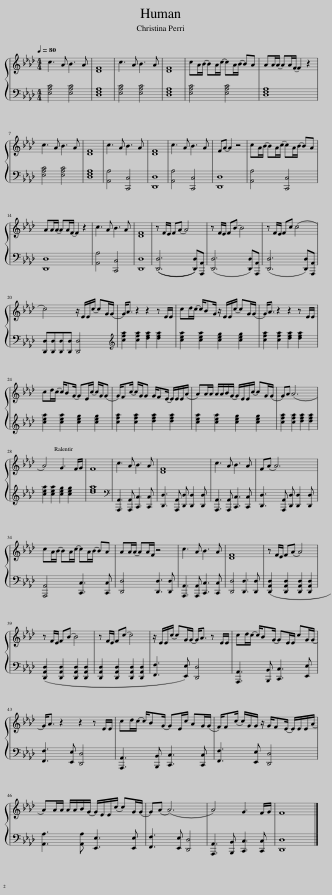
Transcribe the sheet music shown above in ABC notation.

X:1
%%score { 1 | 2 }
L:1/8
Q:1/4=80
M:4/4
I:linebreak $
K:Ab
V:1 treble
V:2 bass
V:1
 c3 A B3 A | [DF]8 | c3 A B3 A | [DF]8 | cA/(B/ B)A/(c/ c)A/(B/ B)A | %5
 AA/(A/ A)A/(F/ F2) z2 |$ c3 A B3 A | [DF]8 | c3 A B3 A | [DF]8 | %10
 c3 A B3 A | F(A A2) z4 | cA/(B/ B)A/(c/ c)A/(B/ B)A |$ AA/(A/ A)A/(F/ F2) z2 | c3 A B3 A | %15
 [DF]8 | z F/E/ F(A A4) | z F/E/ F(B B4) | z F/E/ Fc (c4 |$ c4) z/ E/E/(c/ c)G/(G/ | %20
 G<)A z2 z2 z E/E/ | cd/(c/ c/)BG/ z/ E/E/(c/ c)G/(G/ | G<)A z2 z2 z E/E/ |$ cd/(c/ c/)B(G/ G)E/(c/ c/)G/(G | G/)F(c/ c/)G/G G/F(E/ E/)E/E/(A/ | %25
 A)A/A/ A/A/B/(G/ G/)E/E/(c/ c)G/(G/ | G)A (A6 |$ A4) G3 F/G/ | F8 | c3 A B3 A | %30
 [DF]8 | c3 A B3 A | F(A A6) |$ cA/(B/ B)A/(c/ c)A/(B/ B)A | AA/(A/ A)A/F/ z4 | %35
 c3 A B3 A | [DF]8 | z F/E/ F(A A4) |$ z F/E/ F(B B4) | z F/E/ F(c c4) | %40
 z/ E/E/(c/ c)G/(G/ G<)A z E/E/ | cd/(c/ c/)B(G/ G)E/E/ cG/(G/ |$ G<)A z2 z2 z E/E/ | cd/(c/ c/)B(G/ G)E/c/ AG/(G/ | F/)F(c/ c/)G/G/ z/ G/F(E/ E/)E/E/(A/ |$ %45
 A)A/A/ A/A/B/(G/ G/)E/E/(c/ c)G/(G/ | G)(A (A6) | A4) G3 F/G/ | F8 |] %49
V:2
 [E,A,C]4 [E,A,C]4 | [D,F,A,]8 | [E,A,C]4 [E,A,C]4 | [D,F,A,]8 | [E,A,C]4 [E,A,C]4 | %5
 [D,F,A,]8 |$ [E,A,C]4 [E,A,C]4 | [D,F,A,]8 | [A,,A,]4 [C,,C,]4 | [D,,D,]8 | %10
 [A,,A,]4 [C,,C,]4 | [D,,D,]8 | [A,,A,]4 [C,,C,]4 |$ [D,,D,]8 | [A,,A,]4 [C,,C,]4 | %15
 [D,,D,]8 | (([D,,D,]6 [D,,D,]))[A,,,A,,] | ([D,,D,]6 [D,,D,])[A,,,A,,] | ([D,,D,]6 [D,,D,])[A,,,A,,] |$ [D,,D,][D,,D,][D,,D,][D,,D,] [D,,D,]4 | %20
[K:treble] [cfa]2 [cfa]2 [dfa]2 [dfa]2 | [cea]2 [cea]2 [ceg]2 [ceg]2 | [cfa]2 [cfa]2 [dfa]2 [dfa]2 |$ [cea]2 [cea]2 [ceg]2 [ceg]2 | [cfa]2 [cfa]2 [dfa]2 [dfa]2 | %25
 [cea]2 [cea]2 [ceg]2 [ceg]2 | [cfa]2 [cfa]2 [dfa]2 [dfa]2 |$ [cea]2 [cea]2 [ceg]2 [ceg]2 | [dfa]8 |[K:bass] [A,,,A,,]3 [A,,,A,,] [C,,C,]3 [C,,C,] | %30
 [D,,D,]3 [A,,,A,,] [D,,D,] [D,,D,]2 [D,,D,] | [A,,,A,,]3 [A,,,A,,] [C,,C,]3 [C,,C,] | [D,,D,]3 [A,,,A,,] [D,,D,] [D,,D,]2 [D,,D,] |$ [A,,,A,,]4 [C,,C,]3 [C,,C,] | [D,,D,]4 [D,,D,]3 [D,,D,] | %35
 [A,,,A,,]3 [A,,,A,,] [C,,C,]3 [C,,C,] | [D,,D,]4 [D,,D,]3 [D,,D,] | ([D,,A,,D,]2 [D,,A,,D,]2 [D,,A,,D,]2 [D,,A,,D,]2) |$ ([D,,A,,D,]2 [D,,A,,D,]2 [D,,A,,D,]2 [D,,A,,D,]2 | [D,,A,,D,]2 [D,,A,,D,]2 [D,,A,,D,]2 [D,,A,,D,]2 | %40
 [F,,F,]3 [E,,E,]) [D,,D,]4 | [A,,,A,,]3 [B,,,B,,] [C,,C,]3 [E,,E,] |$ [F,,F,]3 [E,,E,] [D,,D,]4 | [A,,,A,,]3 [B,,,B,,] [C,,C,]3 [C,,C,] | [F,,F,]3 [E,,E,] [D,,D,]4 |$ %45
 [A,,A,]3 [A,,A,] [E,,E,]3 [E,,E,] | [F,,F,]3 [E,,E,] [D,,D,]4 | [A,,,A,,]3 [B,,,B,,] [C,,C,]3 [C,,C,] | [D,,D,]8 |] %49
